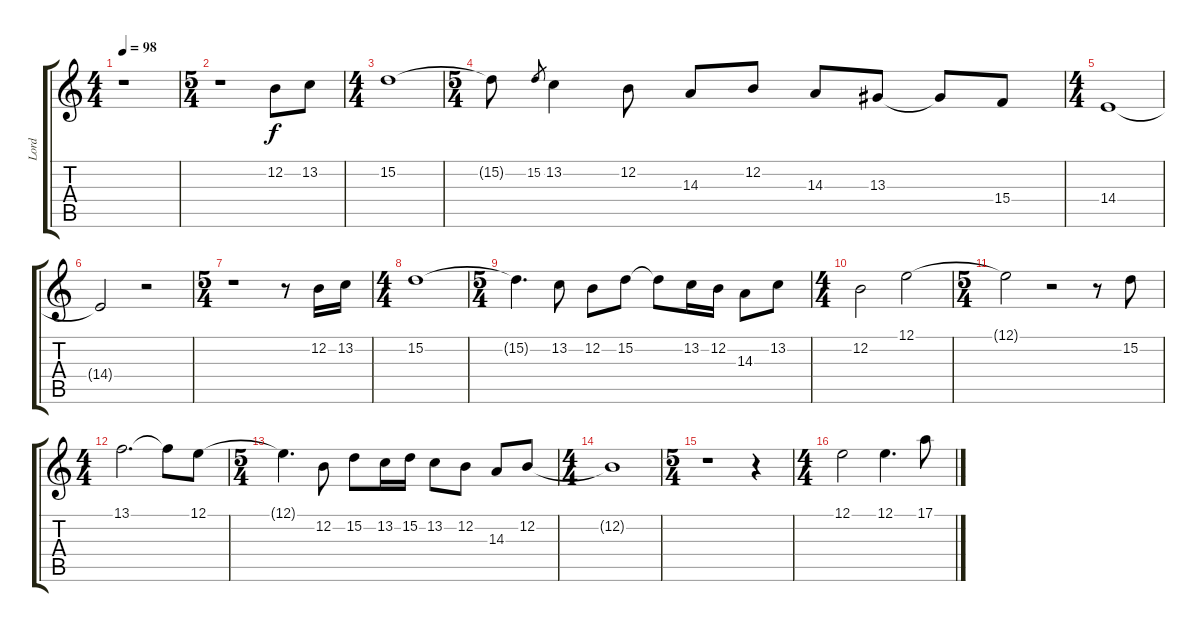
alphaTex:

\track ("Lord" "Lord") {instrument pad7halo}
\staff {score tabs}
\tuning (E4 B3 G3 D3 A2 E2) {hide}
\ts (4 4)
\tempo 98
\clef g2
\ks c
r.1{dy f} |
\ts (5 4)
r.1 12.2.8 13.2.8 |
\ts (4 4)
15.2.1 |
\ts (5 4)
15.2{t}.8 15.2.8{gr} 13.2.4 12.2.8 14.3.8 12.2.8 14.3.8 13.3.8 13.3{t}.8 15.4.8 |
\ts (4 4)
14.4.1 |
14.4{t}.2 r.2 |
\ts (5 4)
r.1 r.8 12.2.16 13.2.16 |
\ts (4 4)
15.2.1 |
\ts (5 4)
15.2{t}.4{d} 13.2.8 12.2.8 15.2.8 15.2{t}.8 13.2.16 12.2.16 14.3.8 13.2.8 |
\ts (4 4)
12.2.2 12.1.2 |
\ts (5 4)
12.1{t}.2 r.2 r.8 15.2.8 |
\ts (4 4)
13.1.2{d} 13.1{t}.8 12.1.8 |
\ts (5 4)
12.1{t}.4{d} 12.2.8 15.2.8 13.2.16 15.2.16 13.2.8 12.2.8 14.3.8 12.2.8 |
\ts (4 4)
12.2{t}.1 |
\ts (5 4)
r.1 r.4 |
\ts (4 4)
12.1.2 12.1.4{d} 17.1.8
